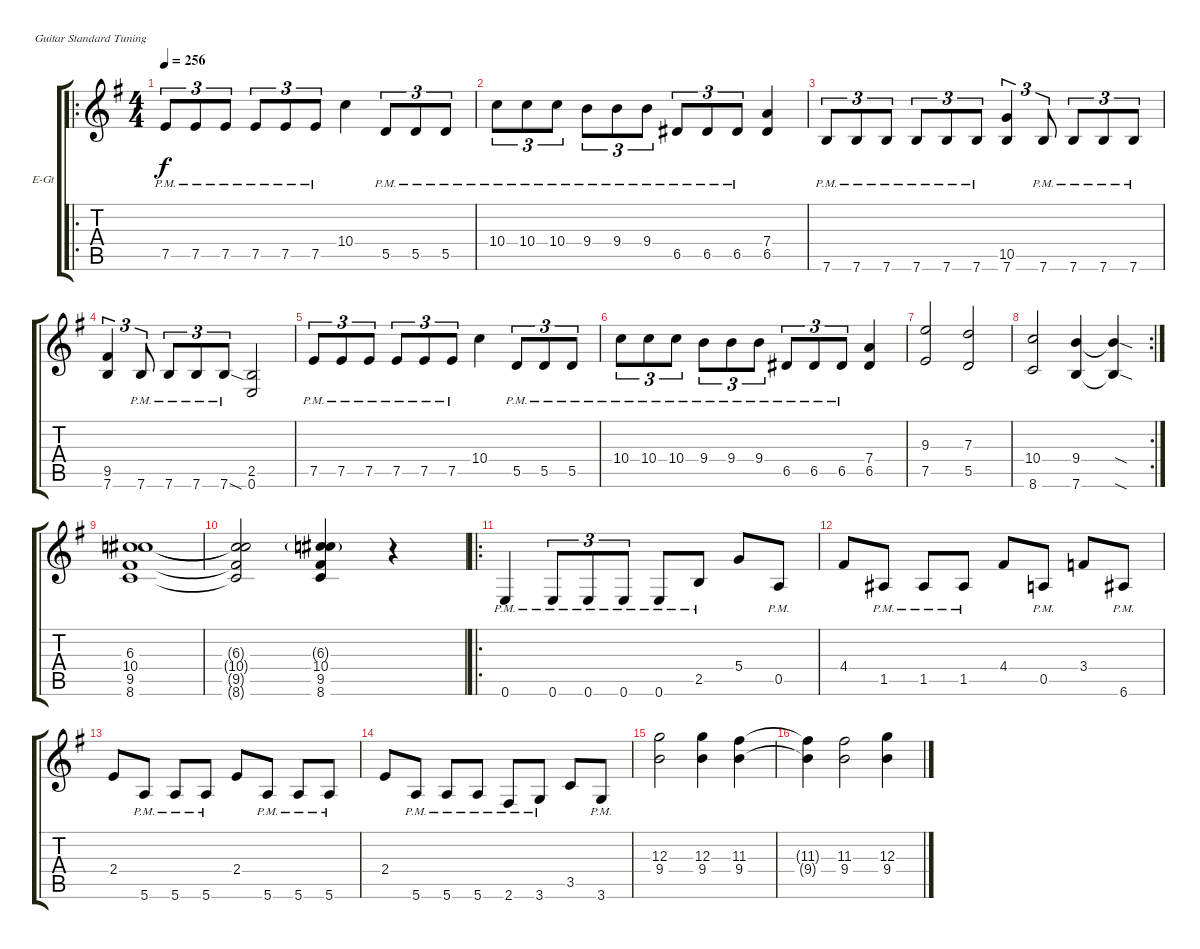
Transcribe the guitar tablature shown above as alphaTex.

\bracketExtendMode groupsimilarinstruments
\firstSystemTrackNameOrientation horizontal
\otherSystemsTrackNameOrientation horizontal
\track ("Gtr. I - Paul Masvidal (Distortion)" "E-Gt") {instrument distortionguitar}
\staff {score tabs}
\tuning (E4 B3 G3 D3 A2 E2)
\ro
\ts (4 4)
\tempo 256
\clef g2
\ks g
7.5{pm}.8{tu (3 2) dy f} 7.5{pm}.8{tu (3 2)} 7.5{pm}.8{tu (3 2)} 7.5{pm}.8{tu (3 2)} 7.5{pm}.8{tu (3 2)} 7.5{pm}.8{tu (3 2)} 10.4.4 5.5{pm}.8{tu (3 2)} 5.5{pm}.8{tu (3 2)} 5.5{pm}.8{tu (3 2)} |
10.4{pm}.8{tu (3 2)} 10.4{pm}.8{tu (3 2)} 10.4{pm}.8{tu (3 2)} 9.4{pm}.8{tu (3 2)} 9.4{pm}.8{tu (3 2)} 9.4{pm}.8{tu (3 2)} 6.5{pm}.8{tu (3 2)} 6.5{pm}.8{tu (3 2)} 6.5{pm}.8{tu (3 2)} (7.4 6.5).4 |
7.6{pm}.8{tu (3 2)} 7.6{pm}.8{tu (3 2)} 7.6{pm}.8{tu (3 2)} 7.6{pm}.8{tu (3 2)} 7.6{pm}.8{tu (3 2)} 7.6{pm}.8{tu (3 2)} (10.5 7.6).4{tu (3 2)} 7.6{pm}.8{tu (3 2)} 7.6{pm}.8{tu (3 2)} 7.6{pm}.8{tu (3 2)} 7.6{pm}.8{tu (3 2)} |
(9.5 7.6).4{tu (3 2)} 7.6{pm}.8{tu (3 2)} 7.6{pm}.8{tu (3 2)} 7.6{pm}.8{tu (3 2)} 7.6{sod pm}.8{tu (3 2)} (2.5 0.6).2 |
7.5{pm}.8{tu (3 2)} 7.5{pm}.8{tu (3 2)} 7.5{pm}.8{tu (3 2)} 7.5{pm}.8{tu (3 2)} 7.5{pm}.8{tu (3 2)} 7.5{pm}.8{tu (3 2)} 10.4.4 5.5{pm}.8{tu (3 2)} 5.5{pm}.8{tu (3 2)} 5.5{pm}.8{tu (3 2)} |
10.4{pm}.8{tu (3 2)} 10.4{pm}.8{tu (3 2)} 10.4{pm}.8{tu (3 2)} 9.4{pm}.8{tu (3 2)} 9.4{pm}.8{tu (3 2)} 9.4{pm}.8{tu (3 2)} 6.5{pm}.8{tu (3 2)} 6.5{pm}.8{tu (3 2)} 6.5{pm}.8{tu (3 2)} (7.4 6.5).4 |
(9.3 7.5).2 (7.3 5.5).2 |
\rc 2
(10.4 8.6).2 (9.4 7.6).4 (9.4{sod t} 7.6{sod t}).4 |
(6.3 10.4 9.5 8.6).1 |
(6.3{t} 10.4{t} 9.5{t} 8.6{t}).2 (6.3{g} 10.4 9.5 8.6).4 r.4 |
\ro
0.6{pm}.4 0.6{pm}.8{tu (3 2)} 0.6{pm}.8{tu (3 2)} 0.6{pm}.8{tu (3 2)} 0.6{pm}.8 2.5{pm}.8 5.4.8 0.5{pm}.8 |
4.4.8 1.5{pm}.8 1.5{pm}.8 1.5{pm}.8 4.4.8 0.5{pm}.8 3.4.8 6.6{pm}.8 |
2.4.8 5.6{pm}.8 5.6{pm}.8 5.6{pm}.8 2.4.8 5.6{pm}.8 5.6{pm}.8 5.6{pm}.8 |
2.4.8 5.6{pm}.8 5.6{pm}.8 5.6{pm}.8 2.6{pm}.8 3.6{pm}.8 3.5.8 3.6{pm}.8 |
(12.3 9.4).2 (12.3 9.4).4 (11.3 9.4).4 |
(11.3{t} 9.4{t}).4 (11.3 9.4).2 (12.3 9.4).4
